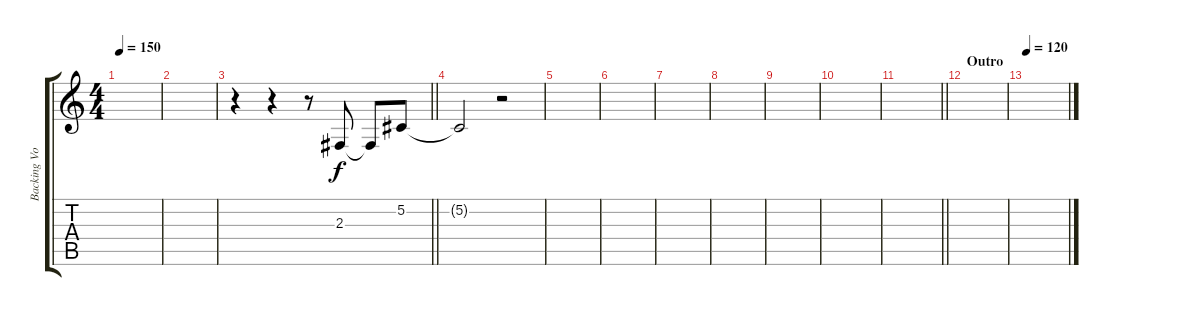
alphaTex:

\track ("Backing Vocals" "Backing Vo") {instrument lead6voice}
\staff {score tabs}
\tuning (Db4 Ab3 E3 B2 Gb2 B1) {hide}
\ts (4 4)
\tempo 150
\clef g2
\ks c
|
|
\barLineRight lightlight
r.4 r.4 r.8 2.3.8 2.3{t}.8 5.2.8 |
\section ("" "")
5.2{t}.2 r.2 |
|
|
|
|
|
|
\barLineRight lightlight
|
\section ("" "Outro")
|
\tempo 120
